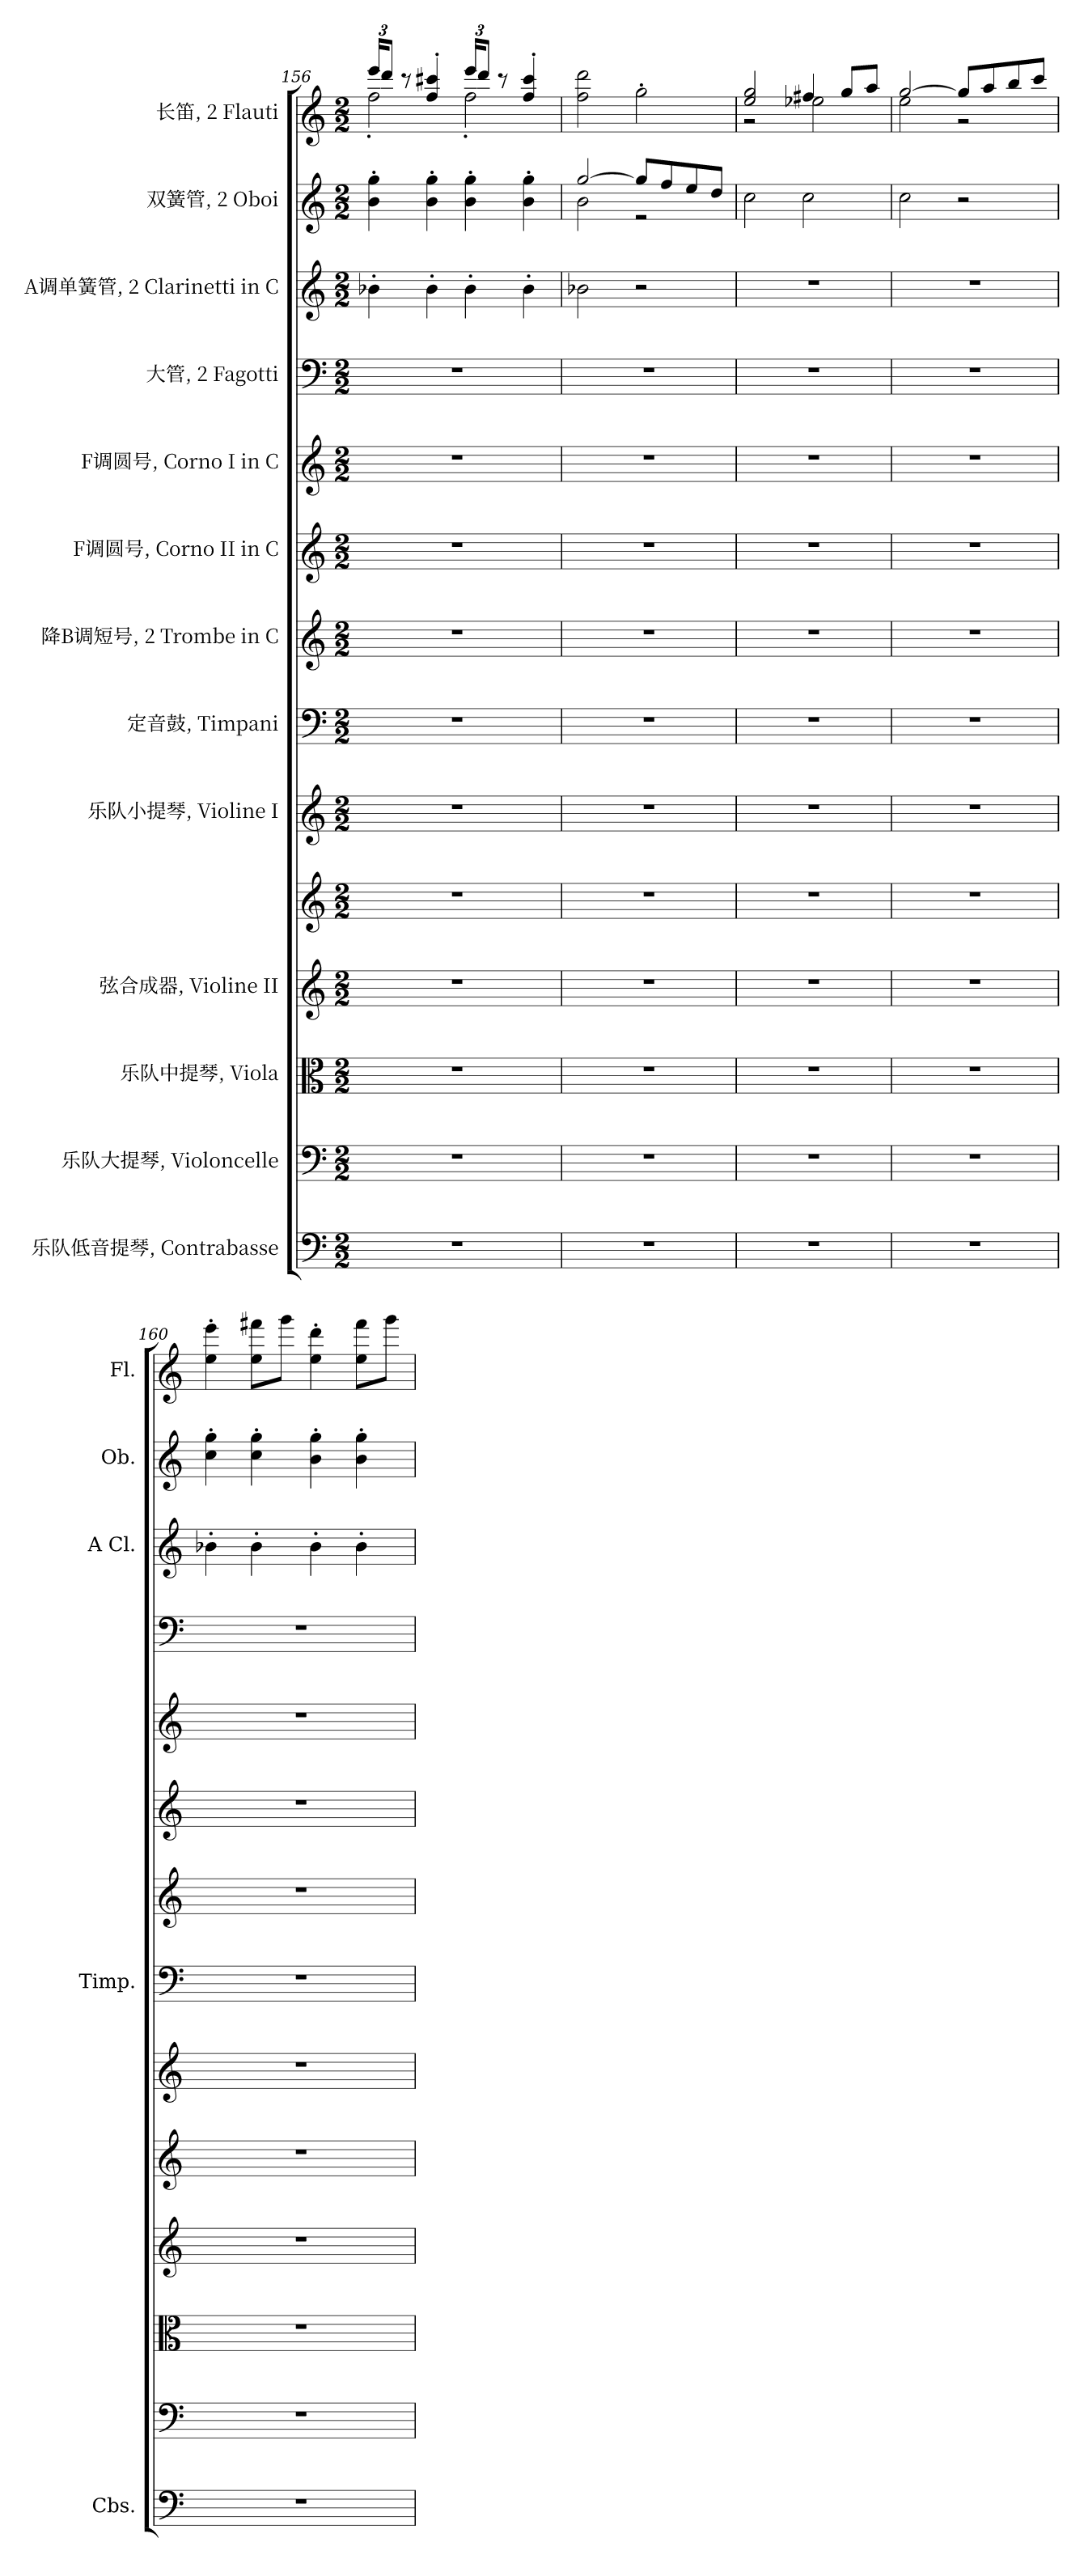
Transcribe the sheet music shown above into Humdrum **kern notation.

**kern	**kern	**kern	**kern	**kern	**kern	**kern	**kern	**kern	**kern	**kern	**kern	**kern	**kern
*part13	*part12	*part11	*part10	*part10	*part9	*part8	*part7	*part6	*part5	*part4	*part3	*part2	*part1
*staff14	*staff13	*staff12	*staff11	*staff10	*staff9	*staff8	*staff7	*staff6	*staff5	*staff4	*staff3	*staff2	*staff1
*I"乐队低音提琴, Contrabasse	*I"乐队大提琴, Violoncelle	*I"乐队中提琴, Viola	*I"弦合成器, Violine II	*	*I"乐队小提琴, Violine I	*I"定音鼓, Timpani	*I"降B调短号, 2 Trombe in C	*I"F调圆号, Corno II in C	*I"F调圆号, Corno I in C	*I"大管, 2 Fagotti	*I"A调单簧管, 2 Clarinetti in C	*I"双簧管, 2 Oboi	*I"长笛, 2 Flauti
*I'Cbs.	*	*	*	*	*	*I'Timp.	*	*	*	*	*I'A Cl.	*I'Ob.	*I'Fl.
*clefF4	*clefF4	*clefC3	*clefG2	*clefG2	*clefG2	*clefF4	*clefG2	*clefG2	*clefG2	*clefF4	*clefG2	*clefG2	*clefG2
*ITrd7c12	*	*	*	*	*	*	*ITrd1c2	*ITrd4c7	*ITrd4c7	*	*ITrd2c3	*	*
*k[]	*k[]	*k[]	*k[]	*k[]	*k[]	*k[]	*k[b-e-]	*k[b-]	*k[b-]	*k[]	*k[f#c#g#]	*k[]	*k[]
*M2/2	*M2/2	*M2/2	*M2/2	*M2/2	*M2/2	*M2/2	*M2/2	*M2/2	*M2/2	*M2/2	*M2/2	*M2/2	*M2/2
*	*	*	*	*	*	*	*	*	*	*	*	*	*Xbrackettup
=156	=156	=156	=156	=156	=156	=156	=156	=156	=156	=156	=156	=156	=156
*	*	*	*	*	*	*	*	*	*	*	*	*	*^
1r	1r	1r	1r	1r	1r	1r	1r	1r	1r	1r	4gn'\	4b\' 4gg\'	24eee/KL	2ff'\
.	.	.	.	.	.	.	.	.	.	.	.	.	12ddd/J	.
.	.	.	.	.	.	.	.	.	.	.	.	.	8r	.
.	.	.	.	.	.	.	.	.	.	.	4g'\	4b\' 4gg\'	4ff/' 4ccc#X/'	.
.	.	.	.	.	.	.	.	.	.	.	4g'\	4b\' 4gg\'	24eee/KL	2ff'\
.	.	.	.	.	.	.	.	.	.	.	.	.	12ddd/J	.
.	.	.	.	.	.	.	.	.	.	.	.	.	8r	.
.	.	.	.	.	.	.	.	.	.	.	4g'\	4b\' 4gg\'	4ff/' 4ccc#/'	.
*	*	*	*	*	*	*	*	*	*	*	*	*	*v	*v
=157	=157	=157	=157	=157	=157	=157	=157	=157	=157	=157	=157	=157	=157
*	*	*	*	*	*	*	*	*	*	*	*	*	*MM245
*	*	*	*	*	*	*	*	*	*	*	*	*^	*
1r	1r	1r	1r	1r	1r	1r	1r	1r	1r	1r	2gn\	[2gg/	2b\	2ff\ 2ddd\
*	*	*	*	*	*	*	*	*	*	*	*	*	*	*MM260
.	.	.	.	.	.	.	.	.	.	.	2r	8gg/L]	2r	2gg'\
.	.	.	.	.	.	.	.	.	.	.	.	8ff/	.	.
.	.	.	.	.	.	.	.	.	.	.	.	8ee/	.	.
.	.	.	.	.	.	.	.	.	.	.	.	8dd/J	.	.
*	*	*	*	*	*	*	*	*	*	*	*	*v	*v	*
=158	=158	=158	=158	=158	=158	=158	=158	=158	=158	=158	=158	=158	=158
*	*	*	*	*	*	*	*	*	*	*	*	*	*MM245
*	*	*	*	*	*	*	*	*	*	*	*	*	*^
1r	1r	1r	1r	1r	1r	1r	1r	1r	1r	1r	1r	2cc\	2ee/ 2gg/	2r
*	*	*	*	*	*	*	*	*	*	*	*	*	*MM260	*
.	.	.	.	.	.	.	.	.	.	.	.	2cc\	4ff#X/	2ee-X\
.	.	.	.	.	.	.	.	.	.	.	.	.	8gg/L	.
.	.	.	.	.	.	.	.	.	.	.	.	.	8aa/J	.
=159	=159	=159	=159	=159	=159	=159	=159	=159	=159	=159	=159	=159	=159	=159
*	*	*	*	*	*	*	*	*	*	*	*	*	*MM245	*
1r	1r	1r	1r	1r	1r	1r	1r	1r	1r	1r	1r	2cc\	[2gg/	2ee\
*	*	*	*	*	*	*	*	*	*	*	*	*	*MM253	*
.	.	.	.	.	.	.	.	.	.	.	.	2r	8gg/L]	2r
.	.	.	.	.	.	.	.	.	.	.	.	.	8aa/	.
.	.	.	.	.	.	.	.	.	.	.	.	.	8bb/	.
.	.	.	.	.	.	.	.	.	.	.	.	.	8ccc/J	.
*	*	*	*	*	*	*	*	*	*	*	*	*	*v	*v
!!LO:PB:g=z
=160	=160	=160	=160	=160	=160	=160	=160	=160	=160	=160	=160	=160	=160
1r	1r	1r	1r	1r	1r	1r	1r	1r	1r	1r	4gn'\	4cc\' 4gg\'	4ee\' 4eee\'
.	.	.	.	.	.	.	.	.	.	.	4g'\	4cc\' 4gg\'	8ee\ 8fff#X\L
.	.	.	.	.	.	.	.	.	.	.	.	.	8ggg\J
.	.	.	.	.	.	.	.	.	.	.	4g'\	4b\' 4gg\'	4ee\' 4ddd\'
.	.	.	.	.	.	.	.	.	.	.	4g'\	4b\' 4gg\'	8ee\ 8fff#\L
.	.	.	.	.	.	.	.	.	.	.	.	.	8ggg\J
=	=	=	=	=	=	=	=	=	=	=	=	=	=
*-	*-	*-	*-	*-	*-	*-	*-	*-	*-	*-	*-	*-	*-
